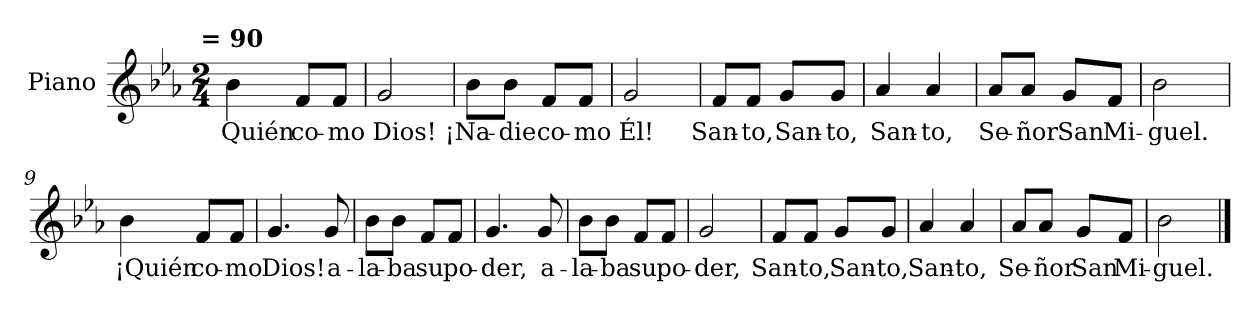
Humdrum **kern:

**kern	**text
*part1	*part1
*staff1	*staff1
*I"Piano	*
*I'Pno	*
*clefG2	*
*k[b-e-a-]	*
*E-:	*
!!LO:TX:omd:t= = 90
*M2/4	*
*MM90	*
=1	=1
4b-\	Quién
8f/L	co-
8f/J	-mo
=2	=2
2g/	Dios!
=3	=3
8b-\L	¡Na-
8b-\J	-die
8f/L	co-
8f/J	-mo
=4	=4
2g/	Él!
=5	=5
8f/L	San-
8f/J	-to,
8g/L	San-
8g/J	-to,
=6	=6
4a-/	San-
4a-/	-to,
=7	=7
8a-/L	Se-
8a-/J	-ñor
8g/L	San
8f/J	Mi-
=8	=8
2b-\	-guel.
!!LO:LB:g=z
=9	=9
4b-\	¡Quién
8f/L	co-
8f/J	-mo
=10	=10
4.g/	Dios!
8g/	a-
=11	=11
8b-\L	-la-
8b-\J	-ba
8f/L	su
8f/J	po-
=12	=12
4.g/	-der,
8g/	a-
=13	=13
8b-\L	-la-
8b-\J	-ba
8f/L	su
8f/J	po-
!!LO:LB:g=z
=14	=14
2g/	-der,
=15	=15
8f/L	San-
8f/J	-to,
8g/L	San-
8g/J	-to,
=16	=16
4a-/	San-
4a-/	-to,
=17	=17
8a-/L	Se-
8a-/J	-ñor
8g/L	San
8f/J	Mi-
=18	=18
2b-\	-guel.
==	==
*-	*-
